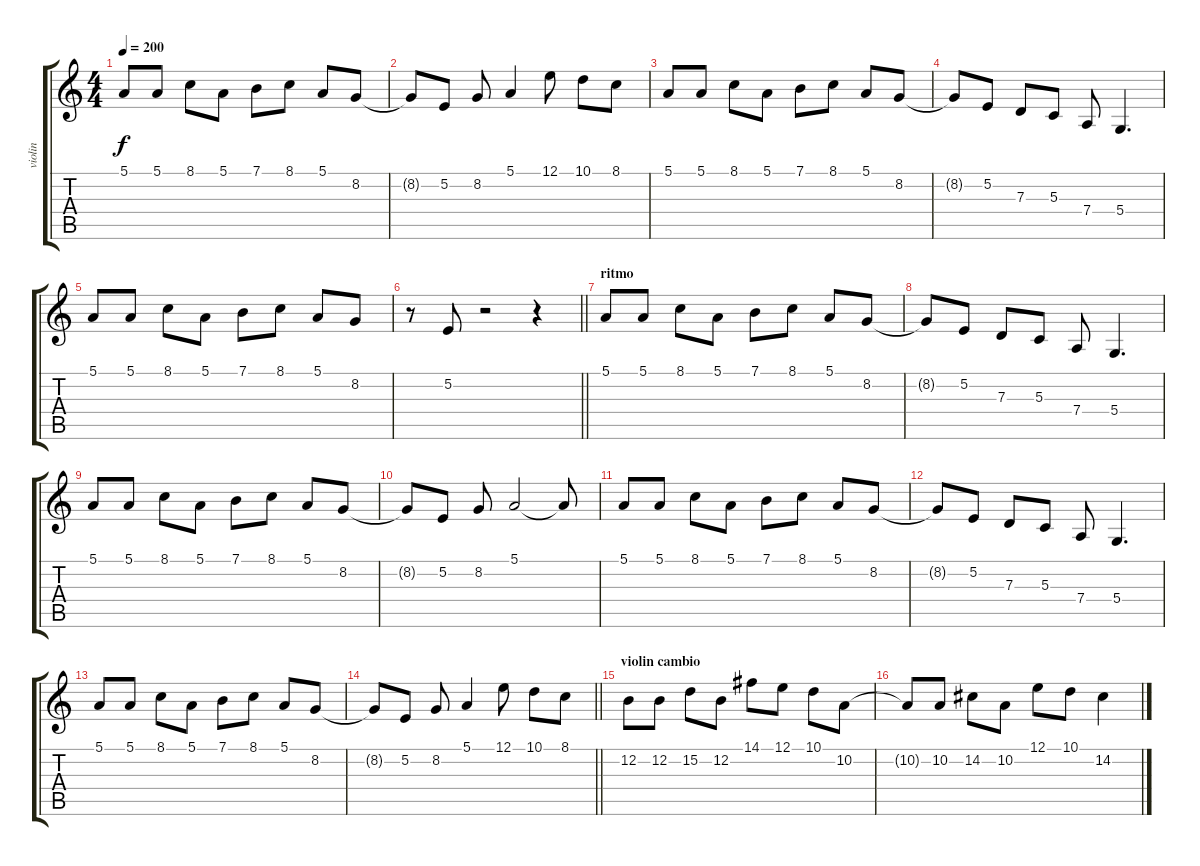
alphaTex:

\track ("violin" "violin") {instrument violin}
\staff {score tabs}
\tuning (E4 B3 G3 D3 A2 E2) {hide}
\ts (4 4)
\tempo 200
\clef g2
\ks c
5.1.8{dy f} 5.1.8 8.1.8 5.1.8 7.1.8 8.1.8 5.1.8 8.2.8 |
8.2{t}.8 5.2.8 8.2.8 5.1.4 12.1.8 10.1.8 8.1.8 |
5.1.8 5.1.8 8.1.8 5.1.8 7.1.8 8.1.8 5.1.8 8.2.8 |
8.2{t}.8 5.2.8 7.3.8 5.3.8 7.4.8 5.4.4{d} |
5.1.8 5.1.8 8.1.8 5.1.8 7.1.8 8.1.8 5.1.8 8.2.8 |
\barLineRight lightlight
r.8 5.2.8 r.2 r.4 |
\section ("" "ritmo")
5.1.8 5.1.8 8.1.8 5.1.8 7.1.8 8.1.8 5.1.8 8.2.8 |
8.2{t}.8 5.2.8 7.3.8 5.3.8 7.4.8 5.4.4{d} |
5.1.8 5.1.8 8.1.8 5.1.8 7.1.8 8.1.8 5.1.8 8.2.8 |
8.2{t}.8 5.2.8 8.2.8 5.1.2 5.1{t}.8 |
5.1.8 5.1.8 8.1.8 5.1.8 7.1.8 8.1.8 5.1.8 8.2.8 |
8.2{t}.8 5.2.8 7.3.8 5.3.8 7.4.8 5.4.4{d} |
5.1.8 5.1.8 8.1.8 5.1.8 7.1.8 8.1.8 5.1.8 8.2.8 |
\barLineRight lightlight
8.2{t}.8 5.2.8 8.2.8 5.1.4 12.1.8 10.1.8 8.1.8 |
\section ("" "violin cambio")
12.2.8 12.2.8 15.2.8 12.2.8 14.1.8 12.1.8 10.1.8 10.2.8 |
10.2{t}.8 10.2.8 14.2.8 10.2.8 12.1.8 10.1.8 14.2.4
